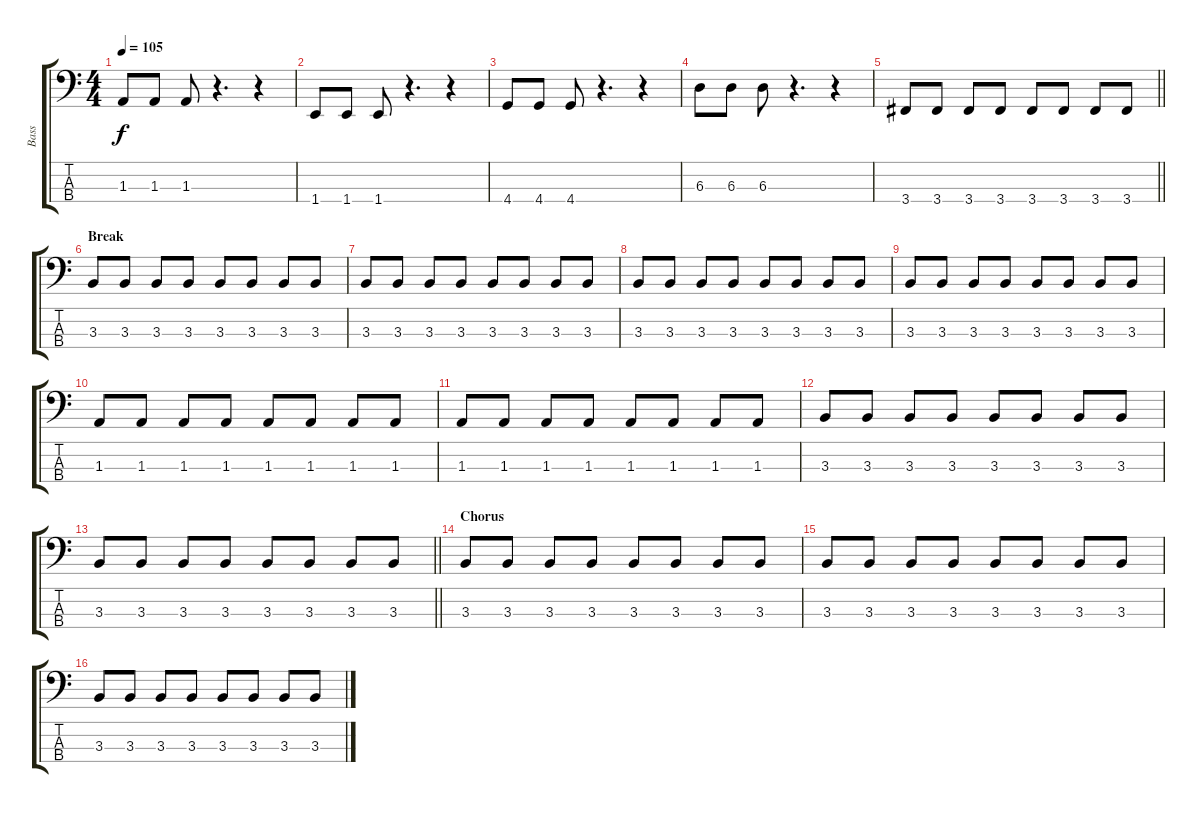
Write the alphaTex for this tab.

\track ("Bass" "Bass") {instrument electricbassfinger}
\staff {score tabs}
\tuning (Gb2 Db2 Ab1 Eb1) {hide}
\ts (4 4)
\tempo 105
\clef f4
\ks c
1.3.8{dy f} 1.3.8 1.3.8 r.4{d} r.4 |
1.4.8 1.4.8 1.4.8 r.4{d} r.4 |
4.4.8 4.4.8 4.4.8 r.4{d} r.4 |
6.3.8 6.3.8 6.3.8 r.4{d} r.4 |
\barLineRight lightlight
3.4.8 3.4.8 3.4.8 3.4.8 3.4.8 3.4.8 3.4.8 3.4.8 |
\section ("" "Break")
3.3.8 3.3.8 3.3.8 3.3.8 3.3.8 3.3.8 3.3.8 3.3.8 |
3.3.8 3.3.8 3.3.8 3.3.8 3.3.8 3.3.8 3.3.8 3.3.8 |
3.3.8 3.3.8 3.3.8 3.3.8 3.3.8 3.3.8 3.3.8 3.3.8 |
3.3.8 3.3.8 3.3.8 3.3.8 3.3.8 3.3.8 3.3.8 3.3.8 |
1.3.8 1.3.8 1.3.8 1.3.8 1.3.8 1.3.8 1.3.8 1.3.8 |
1.3.8 1.3.8 1.3.8 1.3.8 1.3.8 1.3.8 1.3.8 1.3.8 |
3.3.8 3.3.8 3.3.8 3.3.8 3.3.8 3.3.8 3.3.8 3.3.8 |
\barLineRight lightlight
3.3.8 3.3.8 3.3.8 3.3.8 3.3.8 3.3.8 3.3.8 3.3.8 |
\section ("" "Chorus")
3.3.8 3.3.8 3.3.8 3.3.8 3.3.8 3.3.8 3.3.8 3.3.8 |
3.3.8 3.3.8 3.3.8 3.3.8 3.3.8 3.3.8 3.3.8 3.3.8 |
3.3.8 3.3.8 3.3.8 3.3.8 3.3.8 3.3.8 3.3.8 3.3.8
